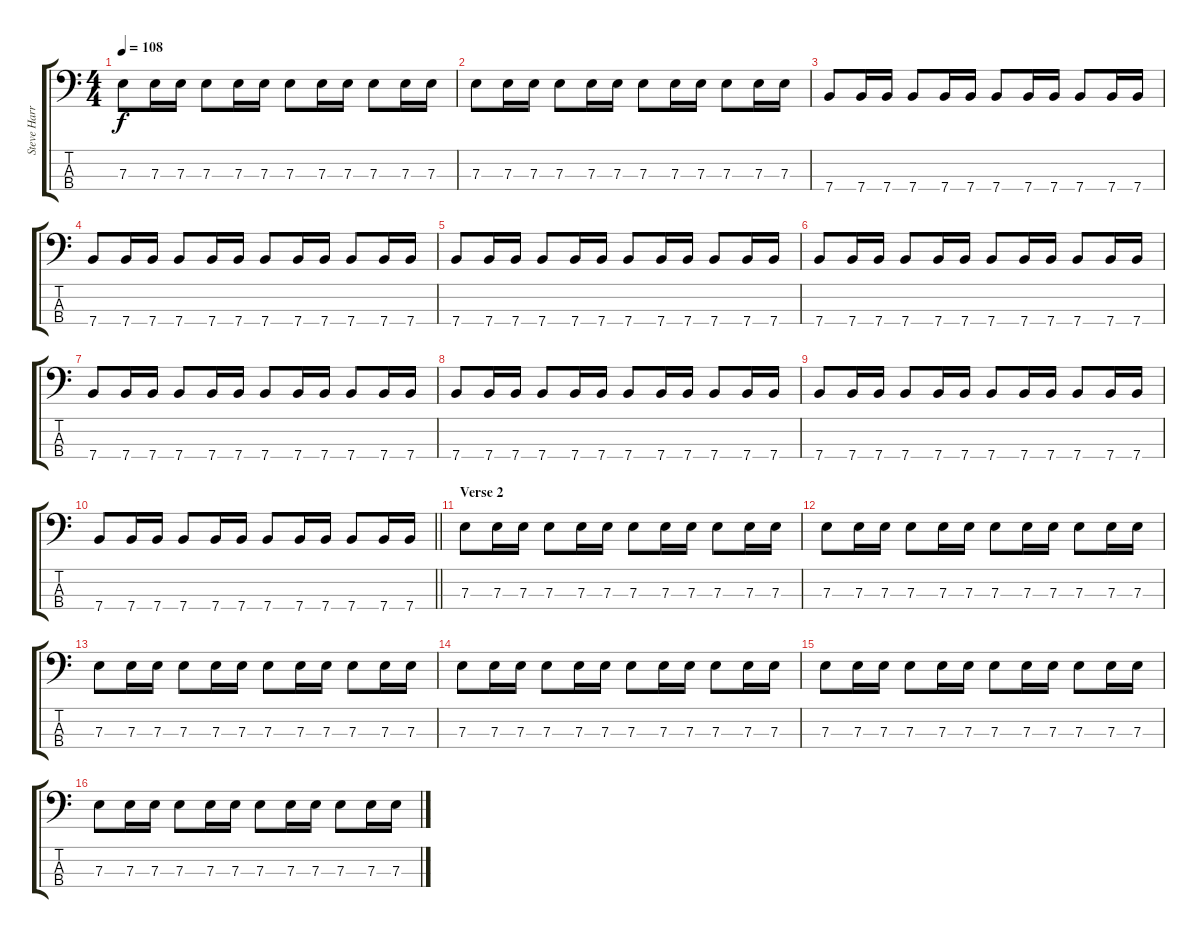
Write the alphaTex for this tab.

\track ("Steve Harris" "Steve Harr") {instrument electricbassfinger}
\staff {score tabs}
\tuning (G2 D2 A1 E1) {hide}
\ts (4 4)
\tempo 108
\clef f4
\ks c
7.3.8{dy f} 7.3.16 7.3.16 7.3.8 7.3.16 7.3.16 7.3.8 7.3.16 7.3.16 7.3.8 7.3.16 7.3.16 |
7.3.8 7.3.16 7.3.16 7.3.8 7.3.16 7.3.16 7.3.8 7.3.16 7.3.16 7.3.8 7.3.16 7.3.16 |
7.4.8 7.4.16 7.4.16 7.4.8 7.4.16 7.4.16 7.4.8 7.4.16 7.4.16 7.4.8 7.4.16 7.4.16 |
7.4.8 7.4.16 7.4.16 7.4.8 7.4.16 7.4.16 7.4.8 7.4.16 7.4.16 7.4.8 7.4.16 7.4.16 |
7.4.8 7.4.16 7.4.16 7.4.8 7.4.16 7.4.16 7.4.8 7.4.16 7.4.16 7.4.8 7.4.16 7.4.16 |
7.4.8 7.4.16 7.4.16 7.4.8 7.4.16 7.4.16 7.4.8 7.4.16 7.4.16 7.4.8 7.4.16 7.4.16 |
7.4.8 7.4.16 7.4.16 7.4.8 7.4.16 7.4.16 7.4.8 7.4.16 7.4.16 7.4.8 7.4.16 7.4.16 |
7.4.8 7.4.16 7.4.16 7.4.8 7.4.16 7.4.16 7.4.8 7.4.16 7.4.16 7.4.8 7.4.16 7.4.16 |
7.4.8 7.4.16 7.4.16 7.4.8 7.4.16 7.4.16 7.4.8 7.4.16 7.4.16 7.4.8 7.4.16 7.4.16 |
\barLineRight lightlight
7.4.8 7.4.16 7.4.16 7.4.8 7.4.16 7.4.16 7.4.8 7.4.16 7.4.16 7.4.8 7.4.16 7.4.16 |
\section ("" "Verse 2")
7.3.8 7.3.16 7.3.16 7.3.8 7.3.16 7.3.16 7.3.8 7.3.16 7.3.16 7.3.8 7.3.16 7.3.16 |
7.3.8 7.3.16 7.3.16 7.3.8 7.3.16 7.3.16 7.3.8 7.3.16 7.3.16 7.3.8 7.3.16 7.3.16 |
7.3.8 7.3.16 7.3.16 7.3.8 7.3.16 7.3.16 7.3.8 7.3.16 7.3.16 7.3.8 7.3.16 7.3.16 |
7.3.8 7.3.16 7.3.16 7.3.8 7.3.16 7.3.16 7.3.8 7.3.16 7.3.16 7.3.8 7.3.16 7.3.16 |
7.3.8 7.3.16 7.3.16 7.3.8 7.3.16 7.3.16 7.3.8 7.3.16 7.3.16 7.3.8 7.3.16 7.3.16 |
7.3.8 7.3.16 7.3.16 7.3.8 7.3.16 7.3.16 7.3.8 7.3.16 7.3.16 7.3.8 7.3.16 7.3.16
